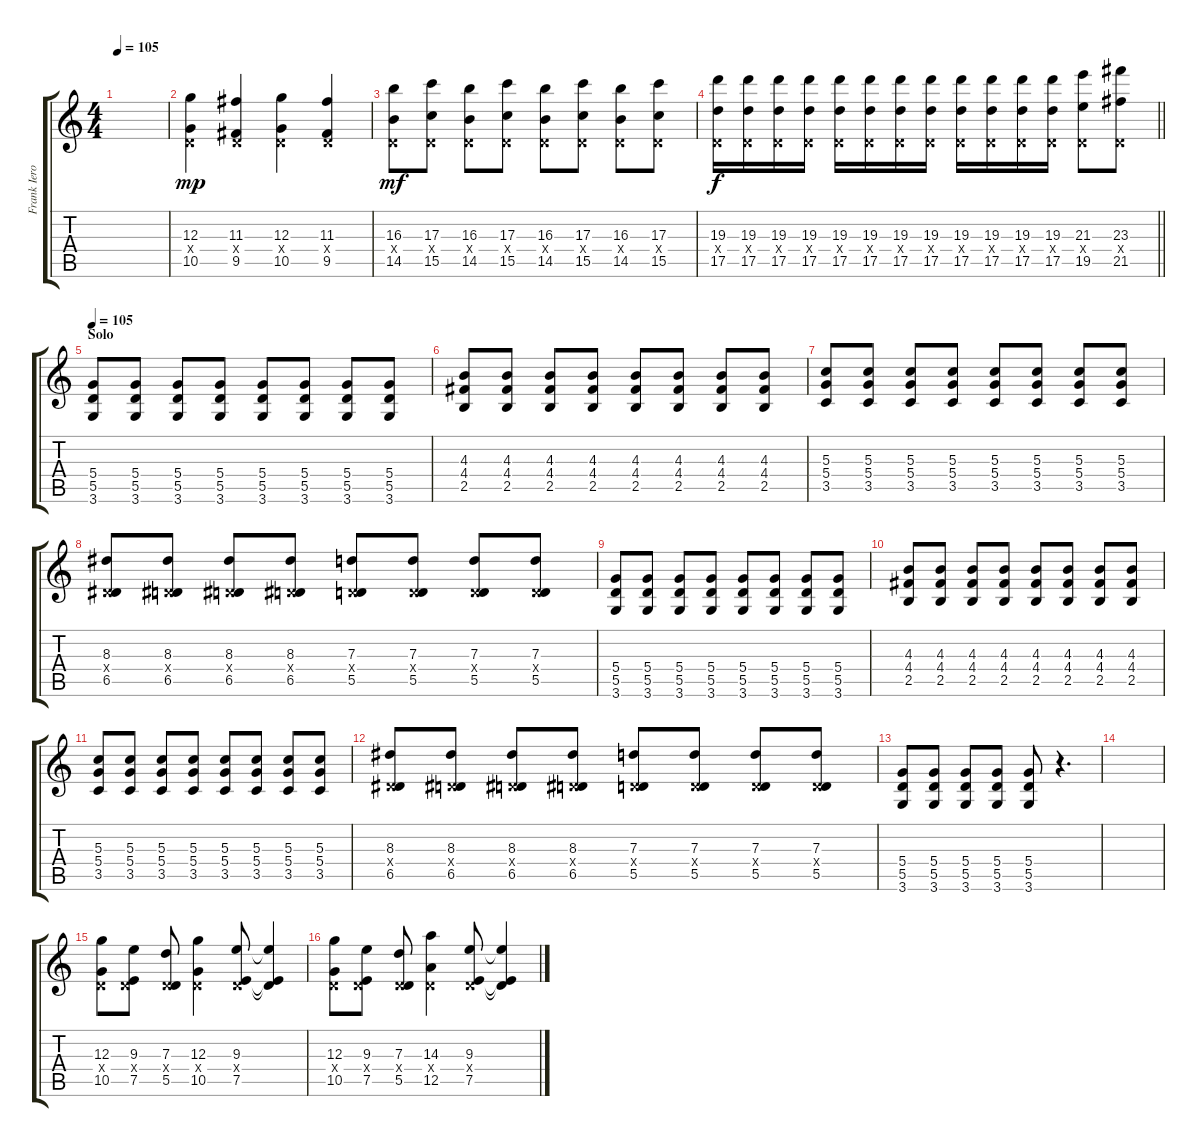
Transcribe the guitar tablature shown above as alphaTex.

\track ("Frank Iero" "Frank Iero") {instrument overdrivenguitar}
\staff {score tabs}
\tuning (E4 B3 G3 D3 A2 E2) {hide}
\ts (4 4)
\tempo 105
\clef g2
\ks c
|
(12.3 0.4{x} 10.5).4{dy mp} (11.3 0.4{x} 9.5).4 (12.3 0.4{x} 10.5).4 (11.3 0.4{x} 9.5).4 |
(16.3 0.4{x} 14.5).8{dy mf} (17.3 0.4{x} 15.5).8 (16.3 0.4{x} 14.5).8 (17.3 0.4{x} 15.5).8 (16.3 0.4{x} 14.5).8 (17.3 0.4{x} 15.5).8 (16.3 0.4{x} 14.5).8 (17.3 0.4{x} 15.5).8 |
\barLineRight lightlight
(19.3 0.4{x} 17.5).16{dy f} (19.3 0.4{x} 17.5).16 (19.3 0.4{x} 17.5).16 (19.3 0.4{x} 17.5).16 (19.3 0.4{x} 17.5).16 (19.3 0.4{x} 17.5).16 (19.3 0.4{x} 17.5).16 (19.3 0.4{x} 17.5).16 (19.3 0.4{x} 17.5).16 (19.3 0.4{x} 17.5).16 (19.3 0.4{x} 17.5).16 (19.3 0.4{x} 17.5).16 (21.3 0.4{x} 19.5).8 (23.3 0.4{x} 21.5).8 |
\section ("" "Solo")
\tempo 105
(5.4 5.5 3.6).8 (5.4 5.5 3.6).8 (5.4 5.5 3.6).8 (5.4 5.5 3.6).8 (5.4 5.5 3.6).8 (5.4 5.5 3.6).8{volume 11} (5.4 5.5 3.6).8 (5.4 5.5 3.6).8 |
(4.3 4.4 2.5).8 (4.3 4.4 2.5).8 (4.3 4.4 2.5).8 (4.3 4.4 2.5).8 (4.3 4.4 2.5).8 (4.3 4.4 2.5).8 (4.3 4.4 2.5).8 (4.3 4.4 2.5).8 |
(5.3 5.4 3.5).8 (5.3 5.4 3.5).8 (5.3 5.4 3.5).8 (5.3 5.4 3.5).8 (5.3 5.4 3.5).8 (5.3 5.4 3.5).8 (5.3 5.4 3.5).8 (5.3 5.4 3.5).8 |
(8.3 0.4{x} 6.5).8 (8.3 0.4{x} 6.5).8 (8.3 0.4{x} 6.5).8 (8.3 0.4{x} 6.5).8 (7.3 0.4{x} 5.5).8 (7.3 0.4{x} 5.5).8 (7.3 0.4{x} 5.5).8 (7.3 0.4{x} 5.5).8 |
(5.4 5.5 3.6).8 (5.4 5.5 3.6).8 (5.4 5.5 3.6).8 (5.4 5.5 3.6).8 (5.4 5.5 3.6).8 (5.4 5.5 3.6).8 (5.4 5.5 3.6).8 (5.4 5.5 3.6).8 |
(4.3 4.4 2.5).8 (4.3 4.4 2.5).8 (4.3 4.4 2.5).8 (4.3 4.4 2.5).8 (4.3 4.4 2.5).8 (4.3 4.4 2.5).8 (4.3 4.4 2.5).8 (4.3 4.4 2.5).8 |
(5.3 5.4 3.5).8 (5.3 5.4 3.5).8 (5.3 5.4 3.5).8 (5.3 5.4 3.5).8 (5.3 5.4 3.5).8 (5.3 5.4 3.5).8 (5.3 5.4 3.5).8 (5.3 5.4 3.5).8 |
(8.3 0.4{x} 6.5).8 (8.3 0.4{x} 6.5).8 (8.3 0.4{x} 6.5).8 (8.3 0.4{x} 6.5).8 (7.3 0.4{x} 5.5).8 (7.3 0.4{x} 5.5).8 (7.3 0.4{x} 5.5).8 (7.3 0.4{x} 5.5).8 |
(5.4 5.5 3.6).8 (5.4 5.5 3.6).8 (5.4 5.5 3.6).8 (5.4 5.5 3.6).8 (5.4 5.5 3.6).8 r.4{d} |
|
(12.3 0.4{x} 10.5).8{volume 13} (9.3 0.4{x} 7.5).8 (7.3 0.4{x} 5.5).8 (12.3 0.4{x} 10.5).4 (9.3 0.4{x} 7.5).8 (9.3{t} 0.4{t} 7.5{t}).4 |
(12.3 0.4{x} 10.5).8 (9.3 0.4{x} 7.5).8 (7.3 0.4{x} 5.5).8 (14.3 0.4{x} 12.5).4 (9.3 0.4{x} 7.5).8 (9.3{t} 0.4{t} 7.5{t}).4
